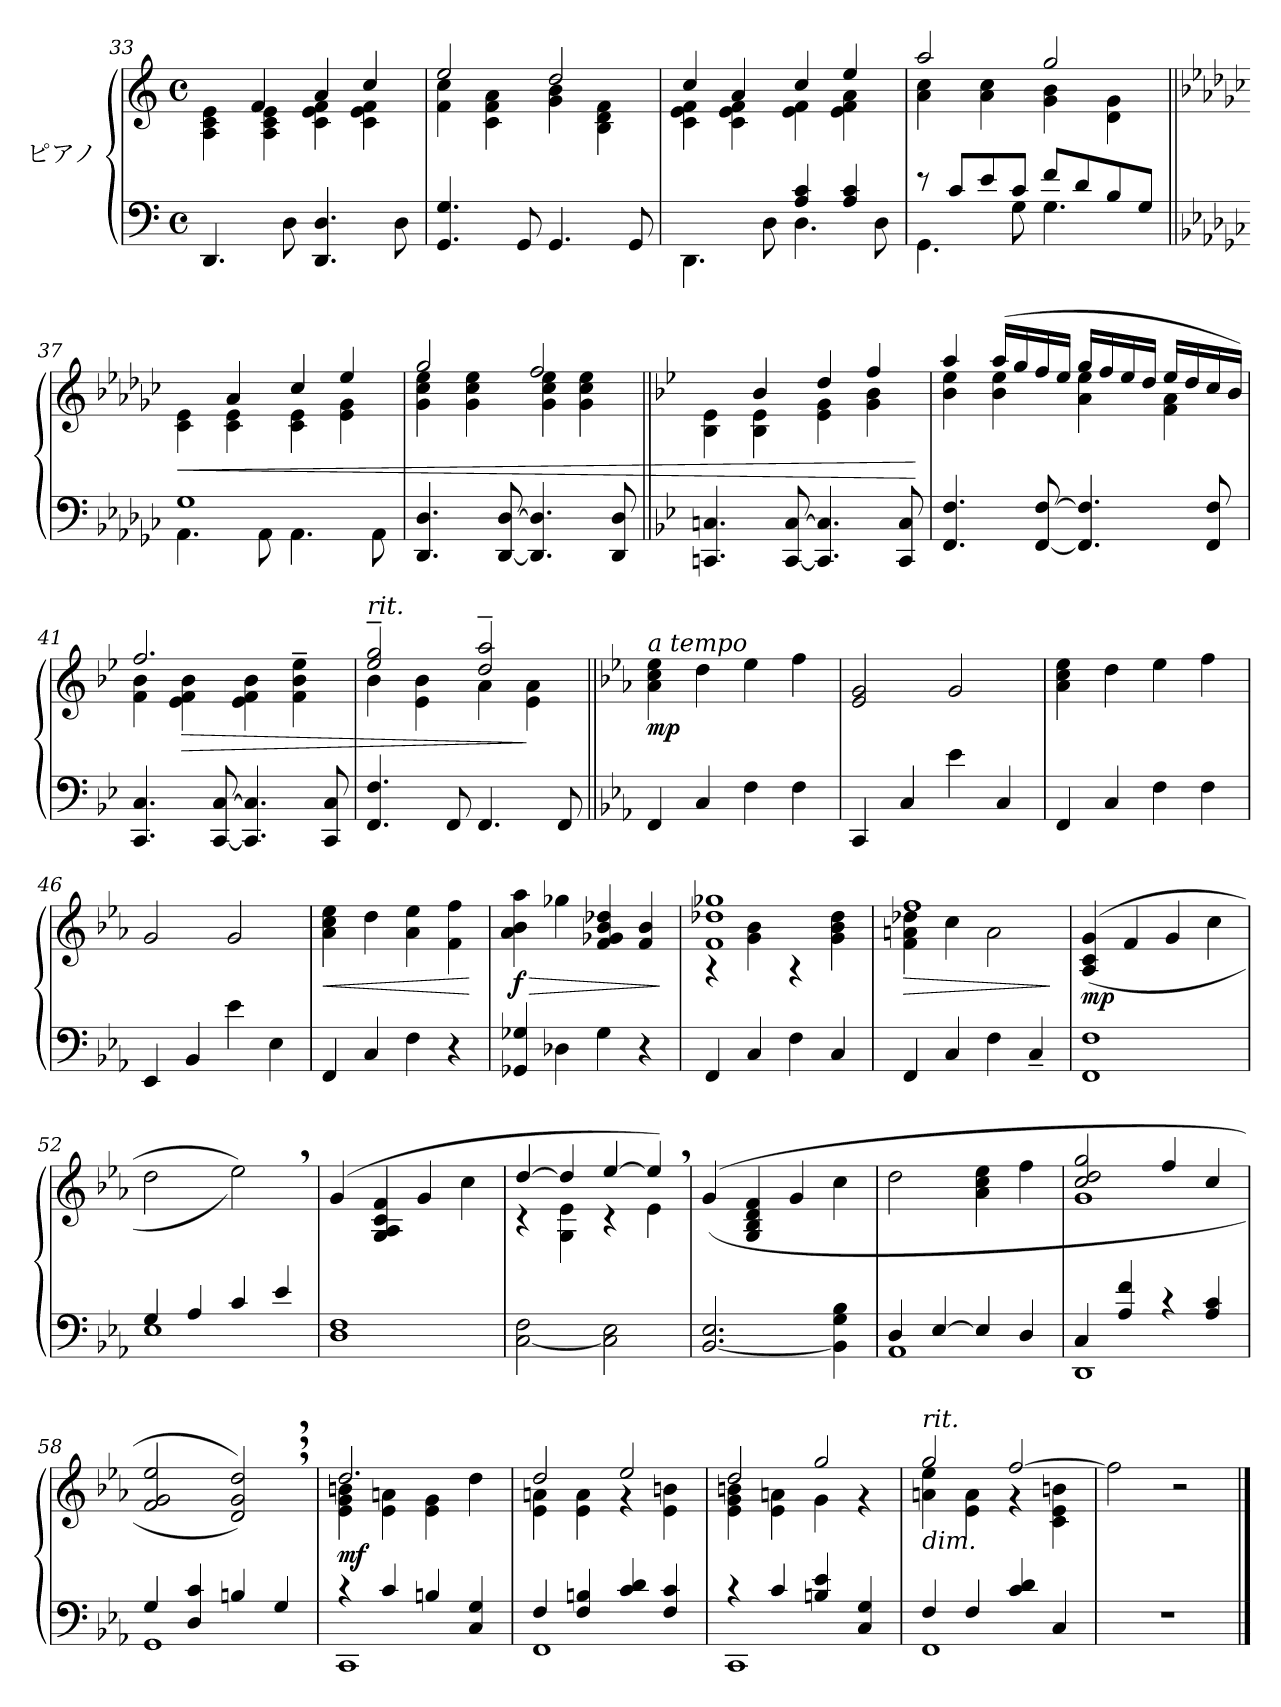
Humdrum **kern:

**kern	**kern	**dynam
*part1	*part1	*part1
*staff2	*staff1	*staff1/2
*I"ピアノ	*	*
*clefF4	*clefG2	*
*k[]	*k[]	*
*M4/4	*M4/4	*
*met(c)	*met(c)	*
=33	=33	=33
*	*^	*
4.DD/	4ryy	4A\ 4c\ 4e\	.
.	4f/	4A\ 4c\ 4e\	.
8D\	.	.	.
4.DD/ 4.D/	4a/	4c\ 4e\ 4f\	.
.	4cc/	4c\ 4e\ 4f\	.
8D\	.	.	.
=34	=34	=34	=34
4.GG/ 4.G/	2ee/	4f\ 4cc\	.
.	.	4c\ 4f\ 4a\	.
8GG/	.	.	.
4.GG/	2dd/	4g\ 4b\	.
.	.	4B\ 4d\ 4f\	.
8GG/	.	.	.
=35	=35	=35	=35
*^	*	*	*
4.ryy	4.DD\	4cc/	4c\ 4e\ 4f\	.
.	.	4a/	4c\ 4e\ 4f\	.
8ryy	8D\	.	.	.
4A/ 4c/	4.D\	4cc/	4e\ 4f\	.
4A/ 4c/	.	4ee/	4e\ 4f\ 4a\	.
.	8D\	.	.	.
!!LO:PB:g=z	!!
=36	=36	=36	=36	=36
8r	4.GG\	2aa/	4a\ 4cc\	.
8c/L	.	.	.	.
8e/	.	.	4a\ 4cc\	.
8c/J	8G\	.	.	.
8f/L	4.G\	2gg/	4g\ 4b\	.
8d/	.	.	.	.
8B/	.	.	4d\ 4g\	.
8G/J	8ryy	.	.	.
=37||	=37||	=37||	=37||	=37||
*k[b-e-a-d-g-c-]	*	*k[b-e-a-d-g-c-]	*	*
!	!	!	!	!LO:HP:b
1G-	4.AA-\	4ryy	4c-\ 4e-\	<
.	.	4a-/	4c-\ 4e-\	.
.	8AA-\	.	.	.
.	4.AA-\	4cc-/	4c-\ 4e-\	.
.	.	4ee-/	4e-\ 4g-\	.
.	8AA-\	.	.	.
*v	*v	*	*	*
=38	=38	=38	=38
4.DD-/ 4.D-/	2gg-/	4g-\ 4cc-\ 4ee-\	.
.	.	4g-\ 4cc-\ 4ee-\	.
[8DD-/ [8D-/	.	.	.
4.DD-/] 4.D-/]	2ff/	4g-\ 4cc-\ 4ee-\	.
.	.	4g-\ 4cc-\ 4ee-\	.
8DD-/ 8D-/	.	.	.
=39||	=39||	=39||	=39||
*k[b-e-]	*k[b-e-]	*	*
4.CCn/ 4.Cn/	4ryy	4B-\ 4e-\	.
.	4b-/	4B-\ 4e-\	.
[8CC/ [8C/	.	.	.
4.CC/] 4.C/]	4dd/	4e-\ 4g\	.
.	4ff/	4g\ 4b-\	.
8CC/ 8C/	.	.	.
*	*v	*v	*
.	.	[
!!LO:LB:g=z
=40	=40	=40
*	*^	*
4.FF/ 4.F/	4aa/	4b-\ 4ee-\	.
.	(>16aa/LL	4b-\ 4ee-\	.
.	16gg/	.	.
[8FF/ [8F/	16ff/	.	.
.	16ee-/JJ	.	.
4.FF/] 4.F/]	16gg/LL	4a\ 4ee-\	.
.	16ff/	.	.
.	16ee-/	.	.
.	16dd/JJ	.	.
.	16ee-/LL	4f\ 4a\	.
.	16dd/	.	.
8FF/ 8F/	16cc/	.	.
.	16b-/JJ)	.	.
=41	=41	=41	=41
4.CC/ 4.C/	2.ff/	4f\ 4b-\	.
!	!	!	!LO:HP:b
.	.	4e-\ 4f\ 4b-\	>
[8CC/ [8C/	.	.	.
4.CC/] 4.C/]	.	4e-\ 4f\ 4b-\	.
.	4f\~ 4b-\~ 4ee-\~	4ryy	.
8CC/ 8C/	.	.	.
=42	=42	=42	=42
!	!LO:TX:a:i:t=rit.	!	!
4.FF/ 4.F/	2ee-/~ 2gg/~	4b-\	.
.	.	4e-\ 4b-\	.
8FF/	.	.	.
4.FF/	2dd/~ 2aa/~	4a\	.
.	.	4e-\ 4a\	]
8FF/	.	.	.
*	*v	*v	*
=43||	=43||	=43||
*k[b-e-a-]	*k[b-e-a-]	*
!	!LO:TX:a:i:t=a tempo	!
!	!	!LO:DY:b
4FF/	4a-\ 4cc\ 4ee-\	mp
4C/	4dd\	.
4F\	4ee-\	.
4F\	4ff\	.
=44	=44	=44
4CC/	2e-/ 2g/	.
4C/	.	.
4e-\	2g/	.
4C/	.	.
!!LO:LB:g=z
=45	=45	=45
4FF/	4a-\ 4cc\ 4ee-\	.
4C/	4dd\	.
4F\	4ee-\	.
4F\	4ff\	.
=46	=46	=46
4EE-/	2g/	.
4BB-/	.	.
4e-\	2g/	.
4E-\	.	.
=47	=47	=47
!	!	!LO:HP:b
4FF/	4a-\ 4cc\ 4ee-\	<
4C/	4dd\	.
4F\	4a-\ 4ee-\	.
4r	4f\ 4ff\	.
.	.	[
=48	=48	=48
!	!	!LO:HP:b
!	!	!LO:DY:n=1:b
4GG-X/ 4G-X/	4a-\ 4b-\ 4aa-\	> f
4D-X\	4gg-X\	.
4G-\	4f/ 4g-X/ 4b-/ 4dd-X/	.
4r	4f/ 4b-/	.
.	.	]
=49	=49	=49
*	*^	*
4FF/	1f 1dd-X 1gg-X	4r	.
4C/	.	4g\ 4b-\	.
4F\	.	4r	.
4C/	.	4g\ 4b-\ 4dd-\	.
=50	=50	=50	=50
!	!	!	!LO:HP:b
4FF/	1ff	4f\ 4an\ 4dd-X\	>
4C/	.	4cc\	.
4F\	.	2a\	.
4C~/	.	.	.
*	*v	*v	*
.	.	]
=51	=51	=51
!	!	!LO:DY:b
1FF 1F	(>(>4A-/ 4c/ 4g/	mp
.	4f/	.
.	4g/	.
.	4cc\	.
=52	=52	=52
*^	*	*
4G/	1E-	2dd\	.
4A-/	.	.	.
4c/	.	2ee-,\))	.
4e-/	.	.	.
*v	*v	*	*
!!LO:LB:g=z
=53	=53	=53
1D 1F	(>4g/	.
.	4G/ 4A-/ 4c/ 4f/	.
.	4g/	.
.	4cc\	.
=54	=54	=54
*	*^	*
[2C\ 2F\	[4dd/	4r	.
.	4dd/]	4G\ 4e-\	.
2C\] 2E-\	[4ee-/	4r	.
.	4ee-,/])	4e-\	.
=55	=55	=55	=55
!	!LO:TX:b:i:t=cresc.	!	!
*	*v	*v	*
[2.BB-/ 2.E-/	(>(>4g/	.
.	4G/ 4B-/ 4d/ 4f/	.
.	4g/	.
4BB-\] 4G\ 4B-\	4cc\	.
=56	=56	=56
*^	*	*
4D/	1AA-	2dd\	.
[4E-/	.	.	.
4E-/]	.	4a-\ 4cc\ 4ee-\	.
4D/	.	4ff\	.
=57	=57	=57	=57
*	*	*^	*
4C/	1DD	2cc/ 2dd/ 2gg/	1g	.
4A-/ 4f/	.	.	.	.
4r	.	4ff/	.	.
4A-/ 4c/	.	4cc/	.	.
*	*	*v	*v	*
=58	=58	=58	=58
4G/	1GG	2f/ 2g/ 2ee-/	.
4D/ 4c/	.	.	.
4Bn/	.	2d/, 2g/, 2dd/,))	.
4G/	.	.	.
=59	=59	=59	=59
*	*	*^	*
!	!	!	!	!LO:DY:b
4r	1CC	2.dd/	4e-\ 4g\ 4bn\	mf
4c/	.	.	4e-\ 4an\	.
4Bn/	.	.	4e-\ 4g\	.
4C/ 4G/	.	4dd\	4ryy	.
!!LO:LB:g=z	!!
=60	=60	=60	=60	=60
4F/	1FF	2dd/	4e-\ 4an\	.
4F/ 4Bn/	.	.	4e-\ 4a\	.
4c/ 4d/	.	2ee-/	4r	.
4F/ 4c/	.	.	4e-\ 4bn\	.
=61	=61	=61	=61	=61
4r	1CC	2dd/	4e-\ 4g\ 4bn\	.
4c/	.	.	4e-\ 4an\	.
4Bn/ 4e-/	.	2gg/	4g\	.
4C/ 4G/	.	.	4r	.
=62	=62	=62	=62	=62
!	!	!LO:TX:a:i:t=rit.	!	!
!	!	!LO:TX:b:i:t=dim.	!	!
4F/	1FF	2gg/	4an\ 4ee-\	.
4F/	.	.	4e-\ 4a\	.
4c/ 4d/	.	[2ff/	4r	.
4C/	.	.	4c\ 4e-\ 4bn\	.
*v	*v	*	*	*
*	*v	*v	*
=63	=63	=63
1r	2ff\]	.
.	2r	.
==	==	==
*-	*-	*-
